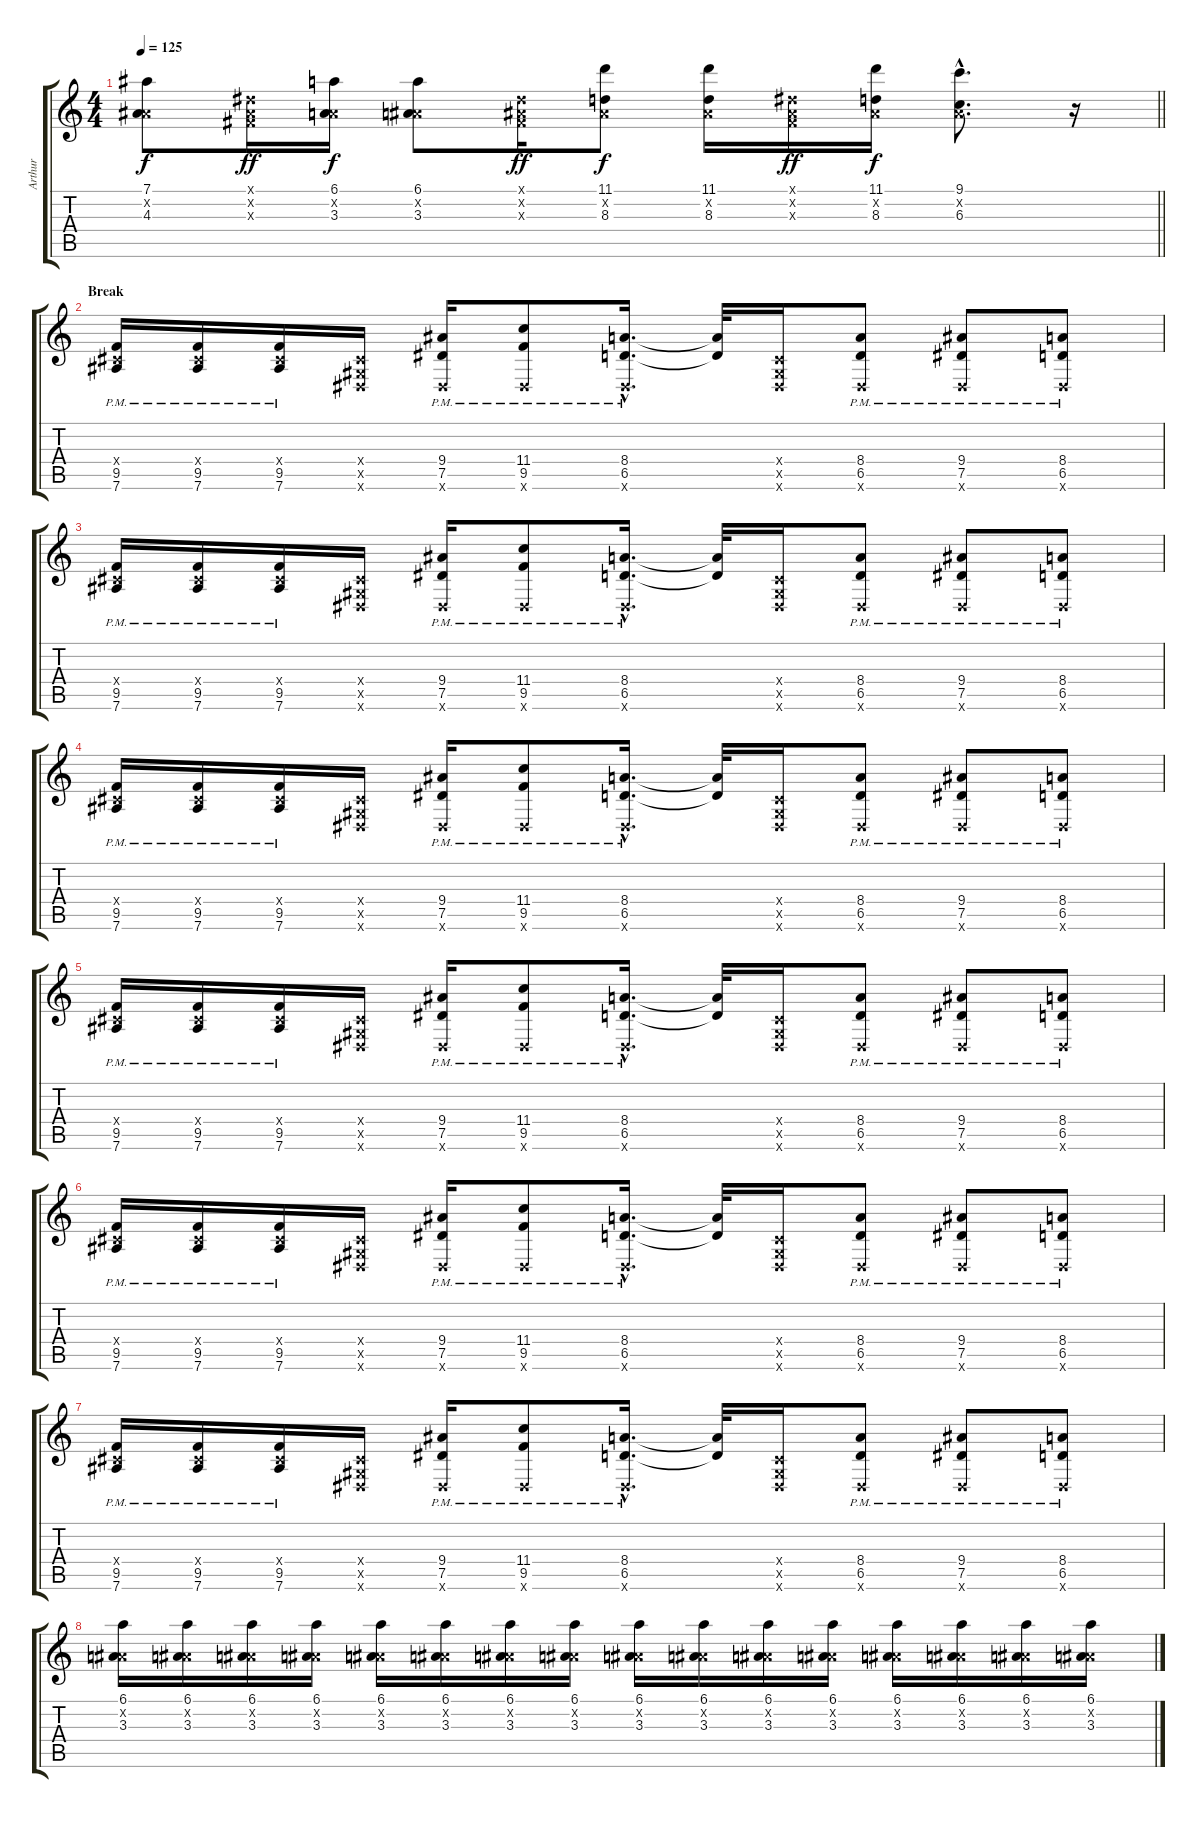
\track ("Arthur" "Arthur") {instrument overdrivenguitar}
\staff {score tabs}
\tuning (Eb4 Bb3 Gb3 Db3 Ab2 Eb2) {hide}
\ts (4 4)
\tempo 125
\clef g2
\barLineRight lightlight
\ks c
(7.1 0.2{x} 4.3).8{dy f} (0.1{x} 0.2{x} 0.3{x}).16{dy ff} (6.1 0.2{x} 3.3).16{dy f} (6.1 0.2{x} 3.3).8 (0.1{x} 0.2{x} 0.3{x}).16{dy ff} (11.1 0.2{x} 8.3).8{dy f} (11.1 0.2{x} 8.3).16 (0.1{x} 0.2{x} 0.3{x}).16{dy ff} (11.1 0.2{x} 8.3).16{dy f} (9.1{hac} 0.2{hac x} 6.3{hac}).8{d} r.16 |
\section ("" "Break")
(0.4{x} 9.5{pm} 7.6{pm}).16 (0.4{x} 9.5{pm} 7.6{pm}).16 (0.4{x} 9.5{pm} 7.6{pm}).16 (0.4{x} 0.5{x} 0.6{x}).16 (9.4{pm} 7.5{pm} 0.6{x}).16 (11.4{pm} 9.5{pm} 0.6{x}).8 (8.4{hac pm} 6.5{hac pm} 0.6{hac x}).16{d} (8.4{t} 6.5{t}).32 (0.4{x} 0.5{x} 0.6{x}).16 (8.4{pm} 6.5{pm} 0.6{x}).8 (9.4{pm} 7.5{pm} 0.6{x}).8 (8.4{pm} 6.5{pm} 0.6{x}).8 |
(0.4{x} 9.5{pm} 7.6{pm}).16 (0.4{x} 9.5{pm} 7.6{pm}).16 (0.4{x} 9.5{pm} 7.6{pm}).16 (0.4{x} 0.5{x} 0.6{x}).16 (9.4{pm} 7.5{pm} 0.6{x}).16 (11.4{pm} 9.5{pm} 0.6{x}).8 (8.4{hac pm} 6.5{hac pm} 0.6{hac x}).16{d} (8.4{t} 6.5{t}).32 (0.4{x} 0.5{x} 0.6{x}).16 (8.4{pm} 6.5{pm} 0.6{x}).8 (9.4{pm} 7.5{pm} 0.6{x}).8 (8.4{pm} 6.5{pm} 0.6{x}).8 |
(0.4{x} 9.5{pm} 7.6{pm}).16 (0.4{x} 9.5{pm} 7.6{pm}).16 (0.4{x} 9.5{pm} 7.6{pm}).16 (0.4{x} 0.5{x} 0.6{x}).16 (9.4{pm} 7.5{pm} 0.6{x}).16 (11.4{pm} 9.5{pm} 0.6{x}).8 (8.4{hac pm} 6.5{hac pm} 0.6{hac x}).16{d} (8.4{t} 6.5{t}).32 (0.4{x} 0.5{x} 0.6{x}).16 (8.4{pm} 6.5{pm} 0.6{x}).8 (9.4{pm} 7.5{pm} 0.6{x}).8 (8.4{pm} 6.5{pm} 0.6{x}).8 |
(0.4{x} 9.5{pm} 7.6{pm}).16 (0.4{x} 9.5{pm} 7.6{pm}).16 (0.4{x} 9.5{pm} 7.6{pm}).16 (0.4{x} 0.5{x} 0.6{x}).16 (9.4{pm} 7.5{pm} 0.6{x}).16 (11.4{pm} 9.5{pm} 0.6{x}).8 (8.4{hac pm} 6.5{hac pm} 0.6{hac x}).16{d} (8.4{t} 6.5{t}).32 (0.4{x} 0.5{x} 0.6{x}).16 (8.4{pm} 6.5{pm} 0.6{x}).8 (9.4{pm} 7.5{pm} 0.6{x}).8 (8.4{pm} 6.5{pm} 0.6{x}).8 |
(0.4{x} 9.5{pm} 7.6{pm}).16 (0.4{x} 9.5{pm} 7.6{pm}).16 (0.4{x} 9.5{pm} 7.6{pm}).16 (0.4{x} 0.5{x} 0.6{x}).16 (9.4{pm} 7.5{pm} 0.6{x}).16 (11.4{pm} 9.5{pm} 0.6{x}).8 (8.4{hac pm} 6.5{hac pm} 0.6{hac x}).16{d} (8.4{t} 6.5{t}).32 (0.4{x} 0.5{x} 0.6{x}).16 (8.4{pm} 6.5{pm} 0.6{x}).8 (9.4{pm} 7.5{pm} 0.6{x}).8 (8.4{pm} 6.5{pm} 0.6{x}).8 |
(0.4{x} 9.5{pm} 7.6{pm}).16 (0.4{x} 9.5{pm} 7.6{pm}).16 (0.4{x} 9.5{pm} 7.6{pm}).16 (0.4{x} 0.5{x} 0.6{x}).16 (9.4{pm} 7.5{pm} 0.6{x}).16 (11.4{pm} 9.5{pm} 0.6{x}).8 (8.4{hac pm} 6.5{hac pm} 0.6{hac x}).16{d} (8.4{t} 6.5{t}).32 (0.4{x} 0.5{x} 0.6{x}).16 (8.4{pm} 6.5{pm} 0.6{x}).8 (9.4{pm} 7.5{pm} 0.6{x}).8 (8.4{pm} 6.5{pm} 0.6{x}).8 |
(6.1 0.2{x} 3.3).16 (6.1 0.2{x} 3.3).16 (6.1 0.2{x} 3.3).16 (6.1 0.2{x} 3.3).16 (6.1 0.2{x} 3.3).16 (6.1 0.2{x} 3.3).16 (6.1 0.2{x} 3.3).16 (6.1 0.2{x} 3.3).16 (6.1 0.2{x} 3.3).16 (6.1 0.2{x} 3.3).16 (6.1 0.2{x} 3.3).16 (6.1 0.2{x} 3.3).16 (6.1 0.2{x} 3.3).16 (6.1 0.2{x} 3.3).16 (6.1 0.2{x} 3.3).16 (6.1 0.2{x} 3.3).16
